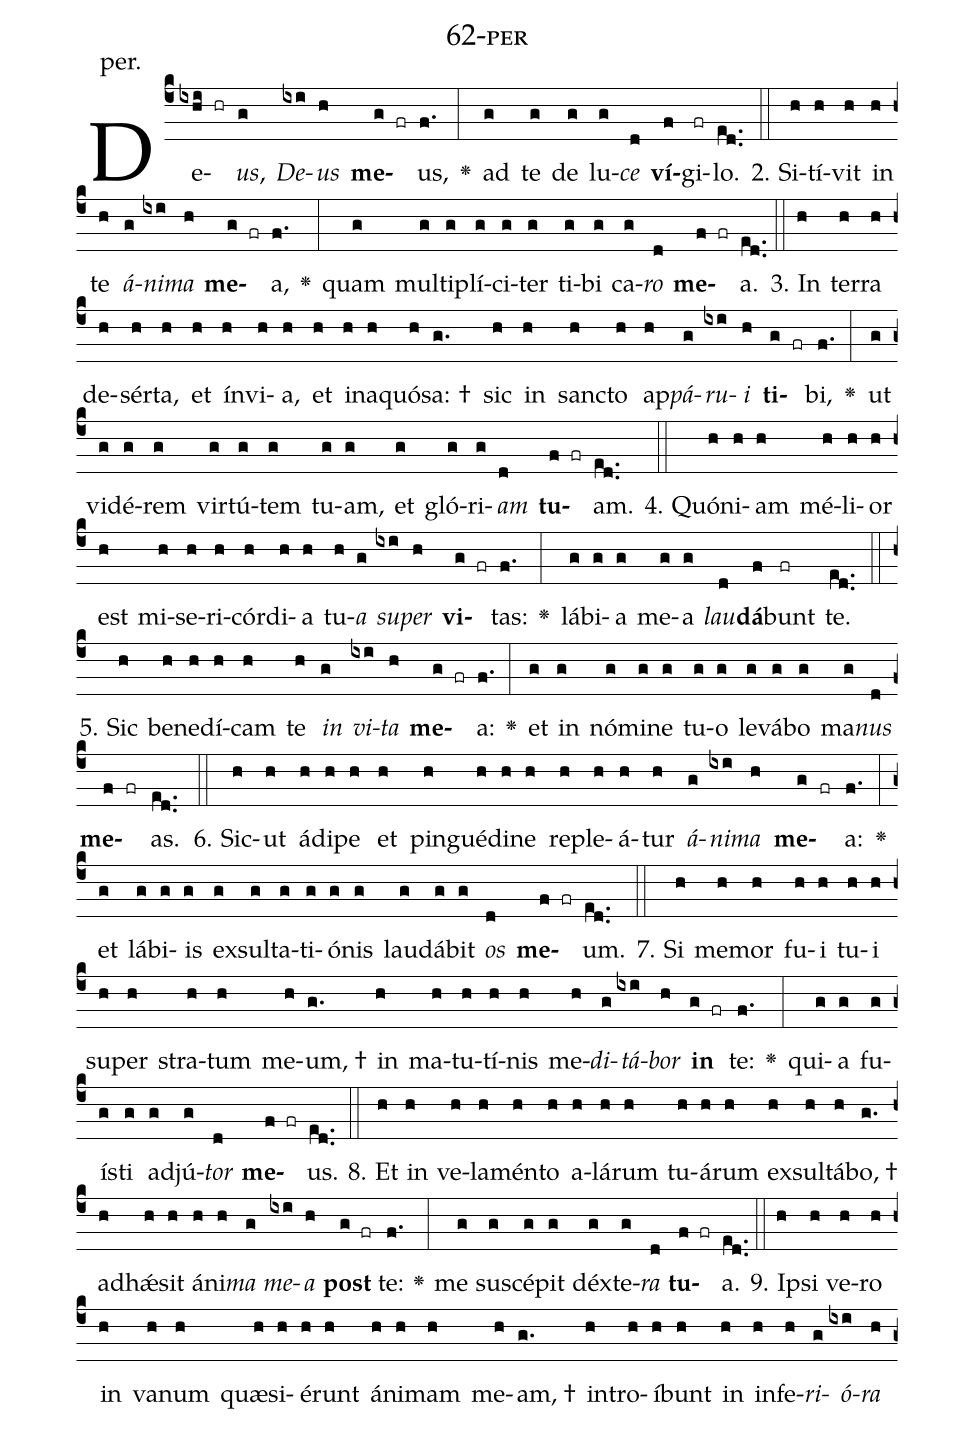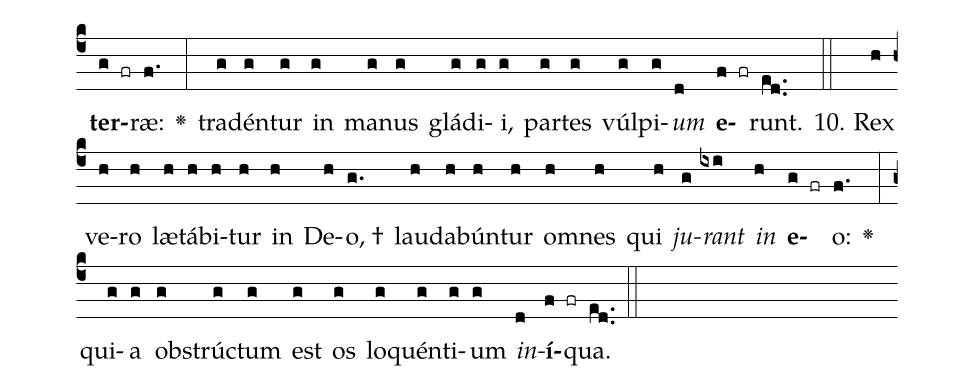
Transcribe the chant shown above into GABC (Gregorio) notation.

name: 62-per;
annotation: per.;
%%
(c4)De(ixhi hr)<i>us</i>,(g) <i>De</i>(ixi)<i>us</i>(h) <b>me</b>(g fr)us,(f.) <v>\greheightstar</v>(:) ad(g) te(g) de(g) lu(g)<i>ce</i>(d) <b>ví</b>(f)gi(fr)lo.(ed..) (::)
2. Si(h)tí(h)vit(h) in(h) te(h) <i>á</i>(g)<i>ni</i>(ixi)<i>ma</i>(h) <b>me</b>(g fr)a,(f.) <v>\greheightstar</v>(:) quam(g) mul(g)ti(g)plí(g)ci(g)ter(g) ti(g)bi(g) ca(g)<i>ro</i>(d) <b>me</b>(f fr)a.(ed..) (::)
3. In(h) ter(h)ra(h) de(h)sér(h)ta,(h) et(h) ín(h)vi(h)a,(h) et(h) in(h)a(h)quó(h)sa: †(g.) sic(h) in(h) sanc(h)to(h) ap(h)<i>pá</i>(g)<i>ru</i>(ixi)<i>i</i>(h) <b>ti</b>(g fr)bi,(f.) <v>\greheightstar</v>(:) ut(g) vi(g)dé(g)rem(g) vir(g)tú(g)tem(g) tu(g)am,(g) et(g) gló(g)ri(g)<i>am</i>(d) <b>tu</b>(f fr)am.(ed..) (::)
4. Quón(h)i(h)am(h) mé(h)li(h)or(h) est(h) mi(h)se(h)ri(h)cór(h)di(h)a(h) tu(h)<i>a</i>(g) <i>su</i>(ixi)<i>per</i>(h) <b>vi</b>(g fr)tas:(f.) <v>\greheightstar</v>(:) lá(g)bi(g)a(g) me(g)a(g) <i>lau</i>(d)<b>dá</b>(f)bunt(fr) te.(ed..) (::)
5. Sic(h) be(h)ne(h)dí(h)cam(h) te(h) <i>in</i>(g) <i>vi</i>(ixi)<i>ta</i>(h) <b>me</b>(g fr)a:(f.) <v>\greheightstar</v>(:) et(g) in(g) nó(g)mi(g)ne(g) tu(g)o(g) le(g)vá(g)bo(g) ma(g)<i>nus</i>(d) <b>me</b>(f fr)as.(ed..) (::)
6. Sic(h)ut(h) á(h)di(h)pe(h) et(h) pin(h)gué(h)di(h)ne(h) re(h)ple(h)á(h)tur(h) <i>á</i>(g)<i>ni</i>(ixi)<i>ma</i>(h) <b>me</b>(g fr)a:(f.) <v>\greheightstar</v>(:) et(g) lá(g)bi(g)is(g) ex(g)sul(g)ta(g)ti(g)ó(g)nis(g) lau(g)dá(g)bit(g) <i>os</i>(d) <b>me</b>(f fr)um.(ed..) (::)
7. Si(h) me(h)mor(h) fu(h)i(h) tu(h)i(h) su(h)per(h) stra(h)tum(h) me(h)um, †(g.) in(h) ma(h)tu(h)tí(h)nis(h) me(h)<i>di</i>(g)<i>tá</i>(ixi)<i>bor</i>(h) <b>in</b>(g fr) te:(f.) <v>\greheightstar</v>(:) qui(g)a(g) fu(g)ís(g)ti(g) ad(g)jú(g)<i>tor</i>(d) <b>me</b>(f fr)us.(ed..) (::)
8. Et(h) in(h) ve(h)la(h)mén(h)to(h) a(h)lá(h)rum(h) tu(h)á(h)rum(h) ex(h)sul(h)tá(h)bo, †(g.) ad(h)hǽ(h)sit(h) á(h)ni(h)<i>ma</i>(g) <i>me</i>(ixi)<i>a</i>(h) <b>post</b>(g fr) te:(f.) <v>\greheightstar</v>(:) me(g) su(g)scé(g)pit(g) déx(g)te(g)<i>ra</i>(d) <b>tu</b>(f fr)a.(ed..) (::)
9. Ip(h)si(h) ve(h)ro(h) in(h) va(h)num(h) quæ(h)si(h)é(h)runt(h) á(h)ni(h)mam(h) me(h)am, †(g.) in(h)tro(h)í(h)bunt(h) in(h) in(h)fe(h)<i>ri</i>(g)<i>ó</i>(ixi)<i>ra</i>(h) <b>ter</b>(g fr)ræ:(f.) <v>\greheightstar</v>(:) tra(g)dén(g)tur(g) in(g) ma(g)nus(g) glá(g)di(g)i,(g) par(g)tes(g) vúl(g)pi(g)<i>um</i>(d) <b>e</b>(f fr)runt.(ed..) (::)
10. Rex(h) ve(h)ro(h) læ(h)tá(h)bi(h)tur(h) in(h) De(h)o, †(g.) lau(h)da(h)bún(h)tur(h) om(h)nes(h) qui(h) <i>ju</i>(g)<i>rant</i>(ixi) <i>in</i>(h) <b>e</b>(g fr)o:(f.) <v>\greheightstar</v>(:) qui(g)a(g) ob(g)strúc(g)tum(g) est(g) os(g) lo(g)quén(g)ti(g)um(g) <i>in</i>(d)<b>í</b>(f fr)qua.(ed..) (::)
